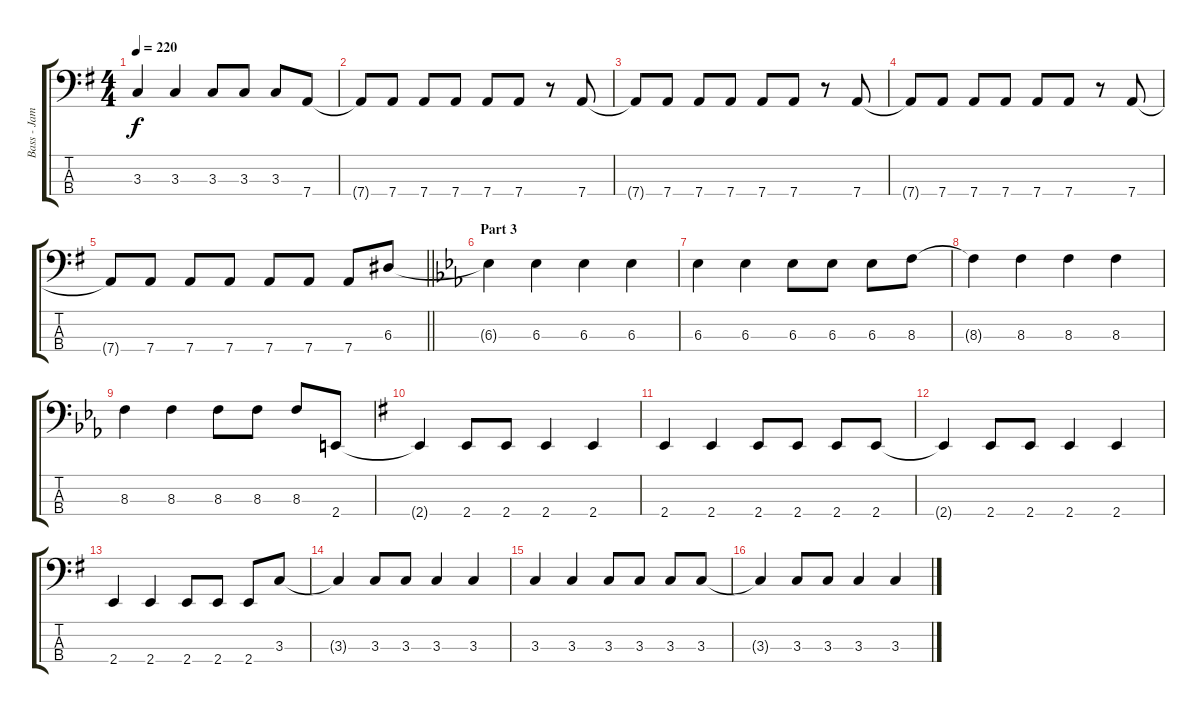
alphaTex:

\track ("Bass - James Johnston" "Bass - Jam") {instrument electricbassfinger}
\staff {score tabs}
\tuning (G2 D2 A1 D1) {hide}
\ts (4 4)
\tempo 220
\clef f4
\ks eminor
3.3.4{dy f} 3.3.4 3.3.8 3.3.8 3.3.8 7.4.8 |
7.4{t}.8 7.4.8 7.4.8 7.4.8 7.4.8 7.4.8 r.8 7.4.8 |
7.4{t}.8 7.4.8 7.4.8 7.4.8 7.4.8 7.4.8 r.8 7.4.8 |
7.4{t}.8 7.4.8 7.4.8 7.4.8 7.4.8 7.4.8 r.8 7.4.8 |
\barLineRight lightlight
7.4{t}.8 7.4.8 7.4.8 7.4.8 7.4.8 7.4.8 7.4.8 6.3.8 |
\section ("" "Part 3")
\ks eb
6.3{t}.4 6.3.4 6.3.4 6.3.4 |
6.3.4 6.3.4 6.3.8 6.3.8 6.3.8 8.3.8 |
8.3{t}.4 8.3.4 8.3.4 8.3.4 |
8.3.4 8.3.4 8.3.8 8.3.8 8.3.8 2.4.8 |
\ks eminor
2.4{t}.4 2.4.8 2.4.8 2.4.4 2.4.4 |
2.4.4 2.4.4 2.4.8 2.4.8 2.4.8 2.4.8 |
2.4{t}.4 2.4.8 2.4.8 2.4.4 2.4.4 |
2.4.4 2.4.4 2.4.8 2.4.8 2.4.8 3.3.8 |
3.3{t}.4 3.3.8 3.3.8 3.3.4 3.3.4 |
3.3.4 3.3.4 3.3.8 3.3.8 3.3.8 3.3.8 |
3.3{t}.4 3.3.8 3.3.8 3.3.4 3.3.4
